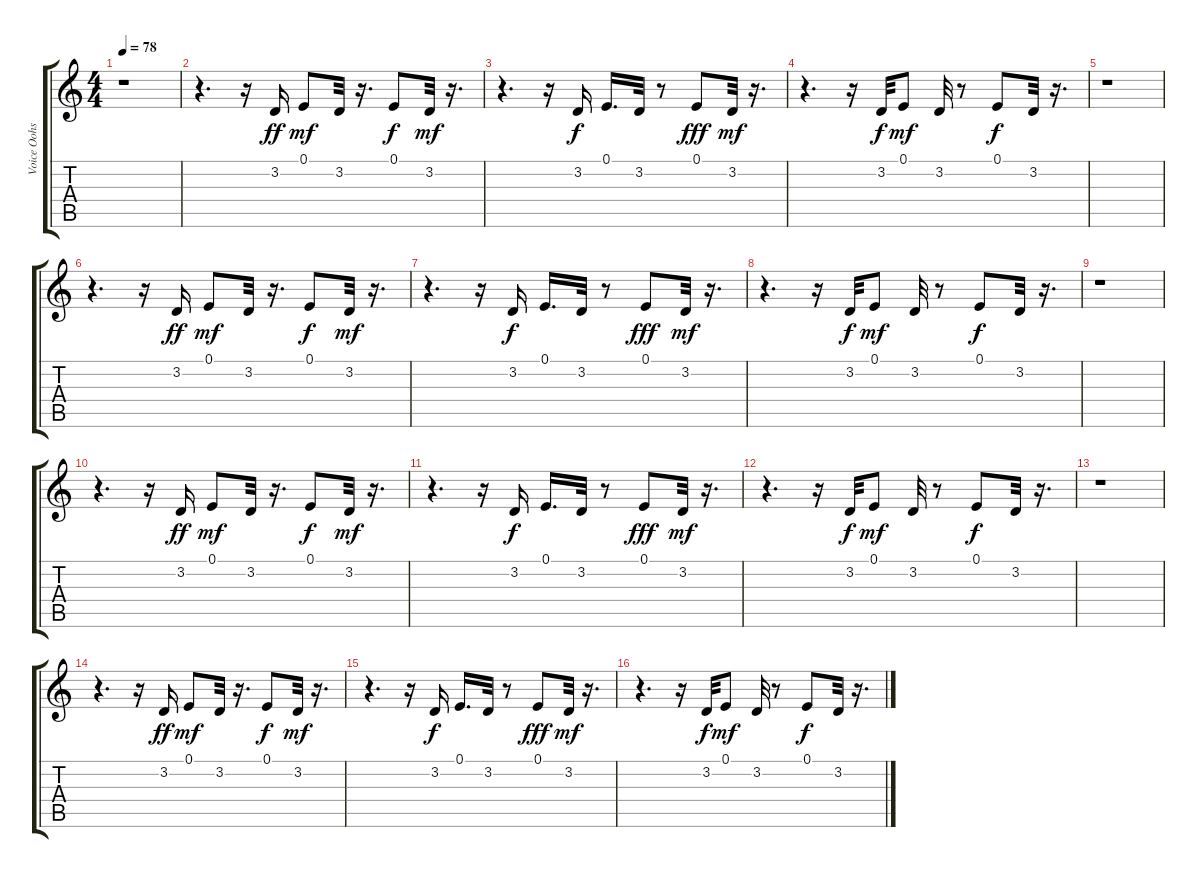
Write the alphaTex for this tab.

\track ("Voice Oohs          " "Voice Oohs") {instrument choiraahs}
\staff {score tabs}
\tuning (E4 B3 G3 D3 A2 E2) {hide}
\ts (4 4)
\tempo 78
\clef g2
\ks c
r.1{dy f} |
r.4{d} r.16 3.2.16{dy ff} 0.1.8{dy mf} 3.2.32 r.16{d} 0.1.8{dy f} 3.2.32{dy mf} r.16{d} |
r.4{d} r.16 3.2.16{dy f} 0.1.16{d} 3.2.32 r.8 0.1.8{dy fff} 3.2.32{dy mf} r.16{d} |
r.4{d} r.16 3.2.32{dy f} 0.1.8{dy mf} 3.2.32 r.8 0.1.8{dy f} 3.2.32 r.16{d} |
r.1 |
r.4{d} r.16 3.2.16{dy ff} 0.1.8{dy mf} 3.2.32 r.16{d} 0.1.8{dy f} 3.2.32{dy mf} r.16{d} |
r.4{d} r.16 3.2.16{dy f} 0.1.16{d} 3.2.32 r.8 0.1.8{dy fff} 3.2.32{dy mf} r.16{d} |
r.4{d} r.16 3.2.32{dy f} 0.1.8{dy mf} 3.2.32 r.8 0.1.8{dy f} 3.2.32 r.16{d} |
r.1 |
r.4{d} r.16 3.2.16{dy ff} 0.1.8{dy mf} 3.2.32 r.16{d} 0.1.8{dy f} 3.2.32{dy mf} r.16{d} |
r.4{d} r.16 3.2.16{dy f} 0.1.16{d} 3.2.32 r.8 0.1.8{dy fff} 3.2.32{dy mf} r.16{d} |
r.4{d} r.16 3.2.32{dy f} 0.1.8{dy mf} 3.2.32 r.8 0.1.8{dy f} 3.2.32 r.16{d} |
r.1 |
r.4{d} r.16 3.2.16{dy ff} 0.1.8{dy mf} 3.2.32 r.16{d} 0.1.8{dy f} 3.2.32{dy mf} r.16{d} |
r.4{d} r.16 3.2.16{dy f} 0.1.16{d} 3.2.32 r.8 0.1.8{dy fff} 3.2.32{dy mf} r.16{d} |
r.4{d} r.16 3.2.32{dy f} 0.1.8{dy mf} 3.2.32 r.8 0.1.8{dy f} 3.2.32 r.16{d}
